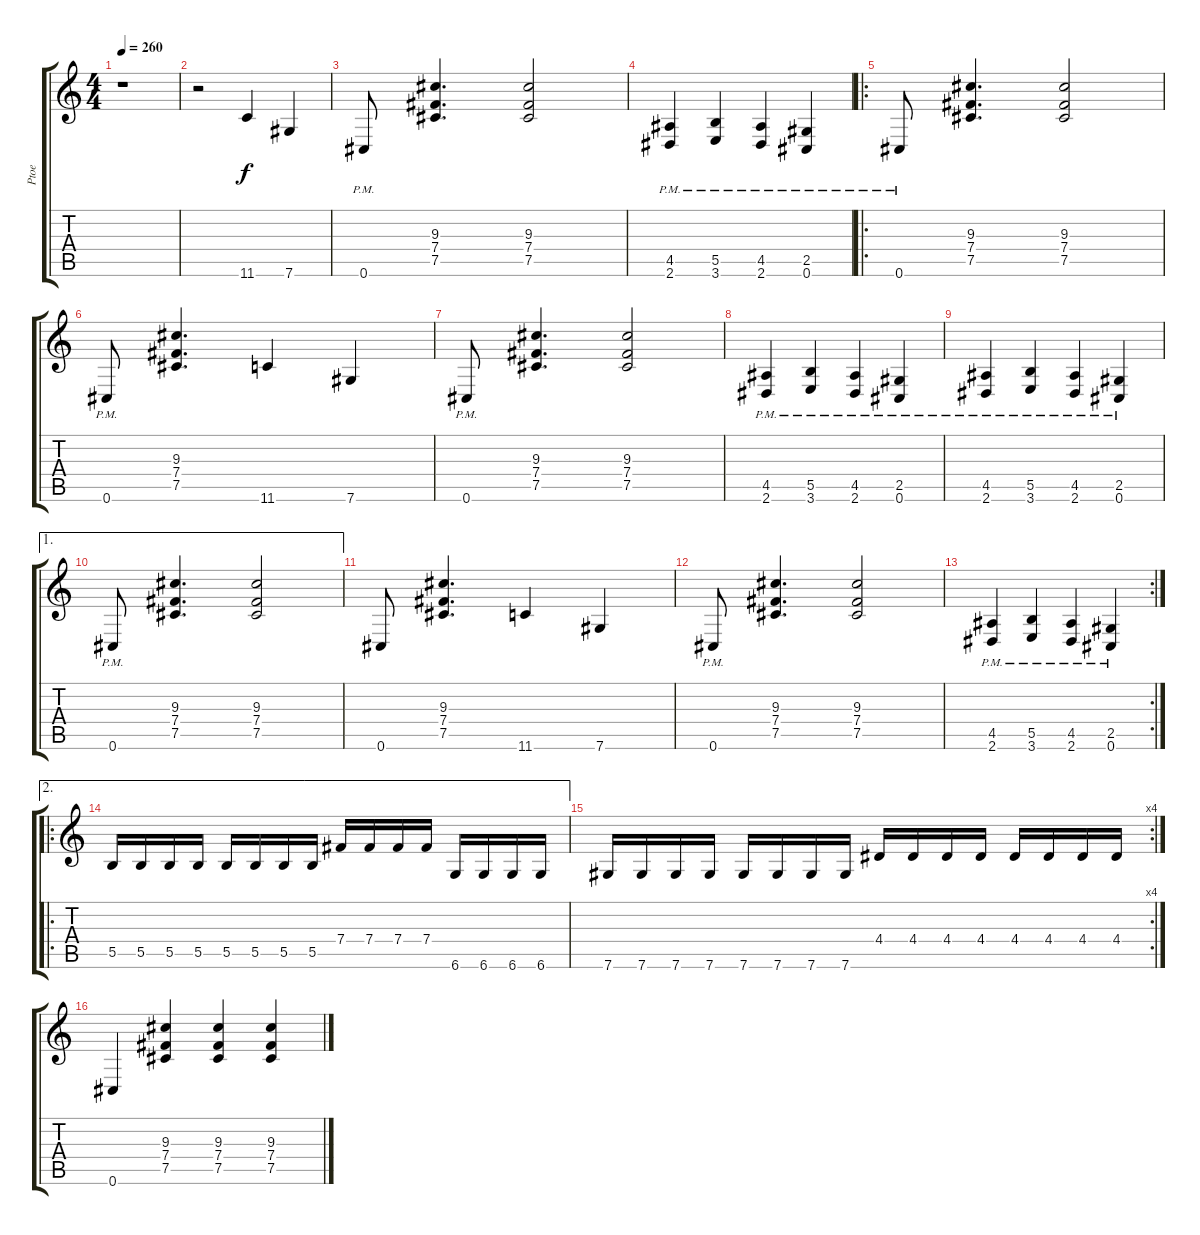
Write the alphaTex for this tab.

\track ("Ptoe" "Ptoe") {instrument distortionguitar}
\staff {score tabs}
\tuning (Db4 Ab3 E3 B2 Gb2 Db2) {hide}
\ts (4 4)
\tempo 260
\clef g2
\ks c
r.1{dy f instrument distortionguitar} |
r.2 11.6.4 7.6.4 |
0.6{pm}.8 (9.3 7.4 7.5).4{d} (9.3 7.4 7.5).2 |
(4.5{pm} 2.6{pm}).4 (5.5{pm} 3.6{pm}).4 (4.5{pm} 2.6{pm}).4 (2.5{pm} 0.6{pm}).4 |
\ro
0.6{pm}.8 (9.3 7.4 7.5).4{d} (9.3 7.4 7.5).2 |
0.6{pm}.8 (9.3 7.4 7.5).4{d} 11.6.4 7.6.4 |
0.6{pm}.8 (9.3 7.4 7.5).4{d} (9.3 7.4 7.5).2 |
(4.5{pm} 2.6{pm}).4 (5.5{pm} 3.6{pm}).4 (4.5{pm} 2.6{pm}).4 (2.5{pm} 0.6{pm}).4 |
(4.5{pm} 2.6{pm}).4 (5.5{pm} 3.6{pm}).4 (4.5{pm} 2.6{pm}).4 (2.5{pm} 0.6{pm}).4 |
\ae 1
0.6{pm}.8 (9.3 7.4 7.5).4{d} (9.3 7.4 7.5).2 |
0.6.8 (9.3 7.4 7.5).4{d} 11.6.4 7.6.4 |
0.6{pm}.8 (9.3 7.4 7.5).4{d} (9.3 7.4 7.5).2 |
\rc 2
(4.5{pm} 2.6{pm}).4 (5.5{pm} 3.6{pm}).4 (4.5{pm} 2.6{pm}).4 (2.5{pm} 0.6{pm}).4 |
\ae 2
\ro
5.5.16 5.5.16 5.5.16 5.5.16 5.5.16 5.5.16 5.5.16 5.5.16 7.4.16 7.4.16 7.4.16 7.4.16 6.6.16 6.6.16 6.6.16 6.6.16 |
\rc 4
7.6.16 7.6.16 7.6.16 7.6.16 7.6.16 7.6.16 7.6.16 7.6.16 4.4.16 4.4.16 4.4.16 4.4.16 4.4.16 4.4.16 4.4.16 4.4.16 |
0.6.4 (9.3 7.4 7.5).4 (9.3 7.4 7.5).4 (9.3 7.4 7.5).4
